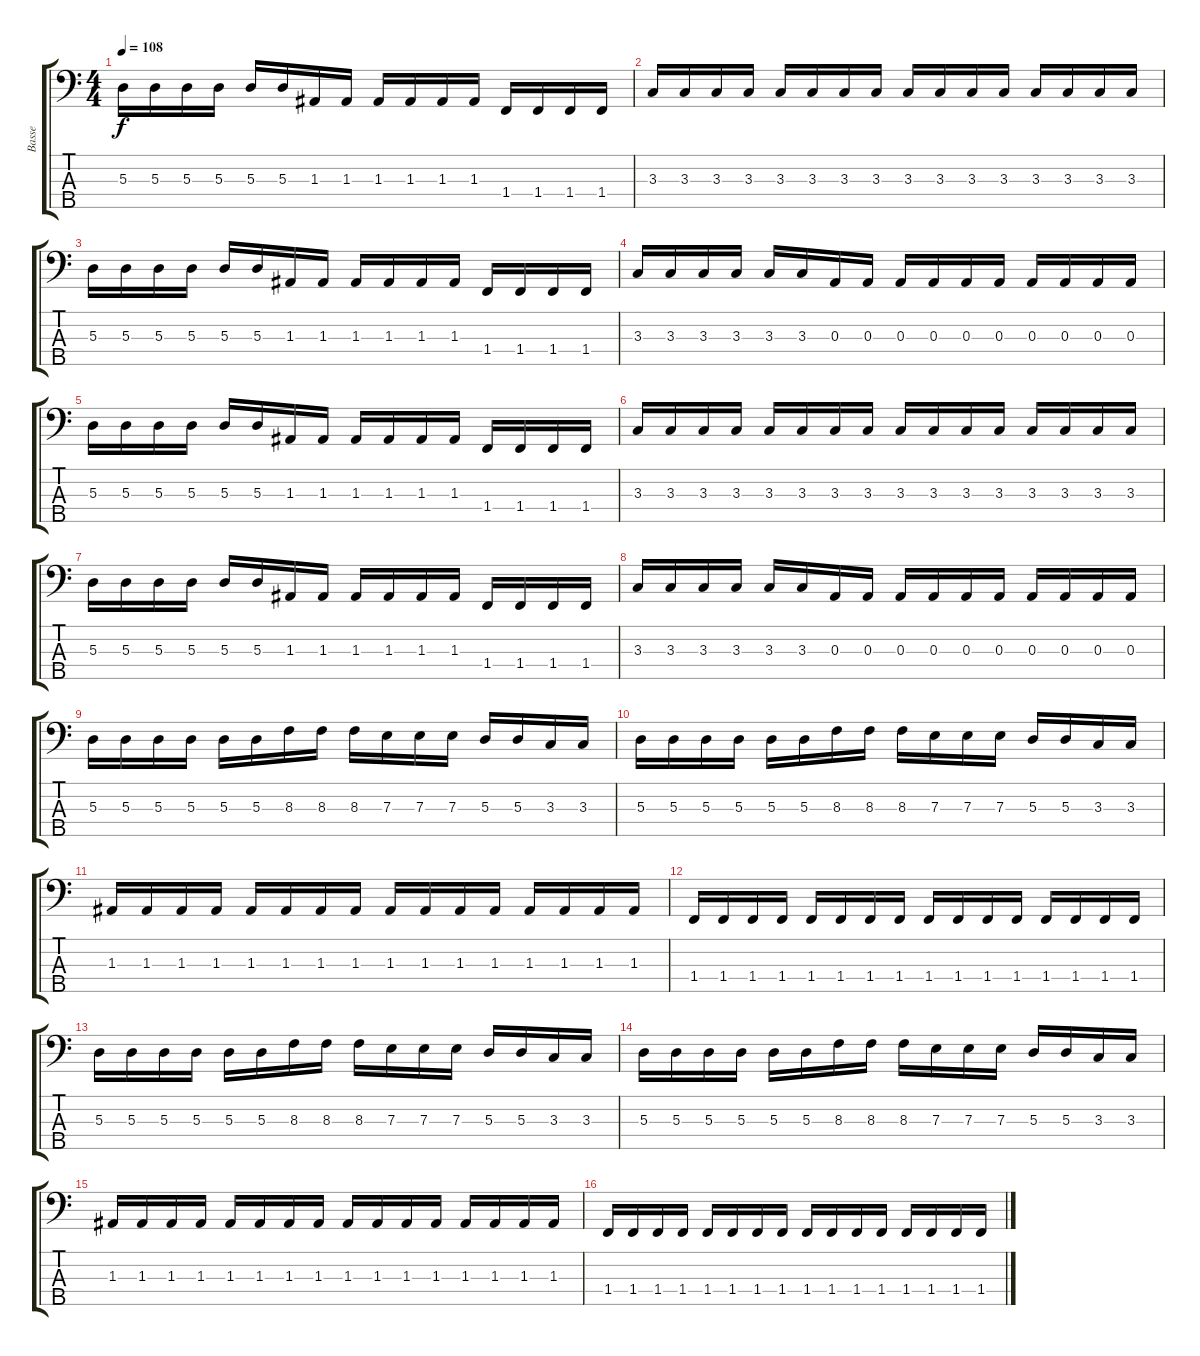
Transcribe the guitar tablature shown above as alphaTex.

\track ("Basse" "Basse") {instrument electricbassfinger}
\staff {score tabs}
\tuning (G2 D2 A1 E1 B0) {hide}
\ts (4 4)
\tempo 108
\clef f4
\ks c
5.3.16{dy f} 5.3.16 5.3.16 5.3.16 5.3.16 5.3.16 1.3.16 1.3.16 1.3.16 1.3.16 1.3.16 1.3.16 1.4.16 1.4.16 1.4.16 1.4.16 |
3.3.16 3.3.16 3.3.16 3.3.16 3.3.16 3.3.16 3.3.16 3.3.16 3.3.16 3.3.16 3.3.16 3.3.16 3.3.16 3.3.16 3.3.16 3.3.16 |
5.3.16 5.3.16 5.3.16 5.3.16 5.3.16 5.3.16 1.3.16 1.3.16 1.3.16 1.3.16 1.3.16 1.3.16 1.4.16 1.4.16 1.4.16 1.4.16 |
3.3.16 3.3.16 3.3.16 3.3.16 3.3.16 3.3.16 0.3.16 0.3.16 0.3.16 0.3.16 0.3.16 0.3.16 0.3.16 0.3.16 0.3.16 0.3.16 |
5.3.16 5.3.16 5.3.16 5.3.16 5.3.16 5.3.16 1.3.16 1.3.16 1.3.16 1.3.16 1.3.16 1.3.16 1.4.16 1.4.16 1.4.16 1.4.16 |
3.3.16 3.3.16 3.3.16 3.3.16 3.3.16 3.3.16 3.3.16 3.3.16 3.3.16 3.3.16 3.3.16 3.3.16 3.3.16 3.3.16 3.3.16 3.3.16 |
5.3.16 5.3.16 5.3.16 5.3.16 5.3.16 5.3.16 1.3.16 1.3.16 1.3.16 1.3.16 1.3.16 1.3.16 1.4.16 1.4.16 1.4.16 1.4.16 |
3.3.16 3.3.16 3.3.16 3.3.16 3.3.16 3.3.16 0.3.16 0.3.16 0.3.16 0.3.16 0.3.16 0.3.16 0.3.16 0.3.16 0.3.16 0.3.16 |
5.3.16 5.3.16 5.3.16 5.3.16 5.3.16 5.3.16 8.3.16 8.3.16 8.3.16 7.3.16 7.3.16 7.3.16 5.3.16 5.3.16 3.3.16 3.3.16 |
5.3.16 5.3.16 5.3.16 5.3.16 5.3.16 5.3.16 8.3.16 8.3.16 8.3.16 7.3.16 7.3.16 7.3.16 5.3.16 5.3.16 3.3.16 3.3.16 |
1.3.16 1.3.16 1.3.16 1.3.16 1.3.16 1.3.16 1.3.16 1.3.16 1.3.16 1.3.16 1.3.16 1.3.16 1.3.16 1.3.16 1.3.16 1.3.16 |
1.4.16 1.4.16 1.4.16 1.4.16 1.4.16 1.4.16 1.4.16 1.4.16 1.4.16 1.4.16 1.4.16 1.4.16 1.4.16 1.4.16 1.4.16 1.4.16 |
5.3.16 5.3.16 5.3.16 5.3.16 5.3.16 5.3.16 8.3.16 8.3.16 8.3.16 7.3.16 7.3.16 7.3.16 5.3.16 5.3.16 3.3.16 3.3.16 |
5.3.16 5.3.16 5.3.16 5.3.16 5.3.16 5.3.16 8.3.16 8.3.16 8.3.16 7.3.16 7.3.16 7.3.16 5.3.16 5.3.16 3.3.16 3.3.16 |
1.3.16 1.3.16 1.3.16 1.3.16 1.3.16 1.3.16 1.3.16 1.3.16 1.3.16 1.3.16 1.3.16 1.3.16 1.3.16 1.3.16 1.3.16 1.3.16 |
1.4.16 1.4.16 1.4.16 1.4.16 1.4.16 1.4.16 1.4.16 1.4.16 1.4.16 1.4.16 1.4.16 1.4.16 1.4.16 1.4.16 1.4.16 1.4.16
